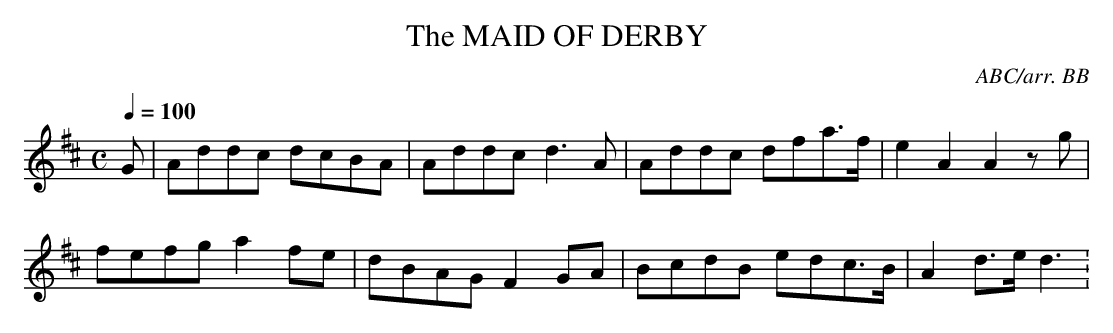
X:1
T:MAID OF DERBY, The
C:ABC/arr. BB
Q:1/4=100
L:1/8
M:C
K:D
G|Addc dcBA|Addc d3A|Addc dfa>f|e2A2 A2zg|
fefg a2fe|dBAG F2GA|BcdB edc>B|A2d>e d3 :
